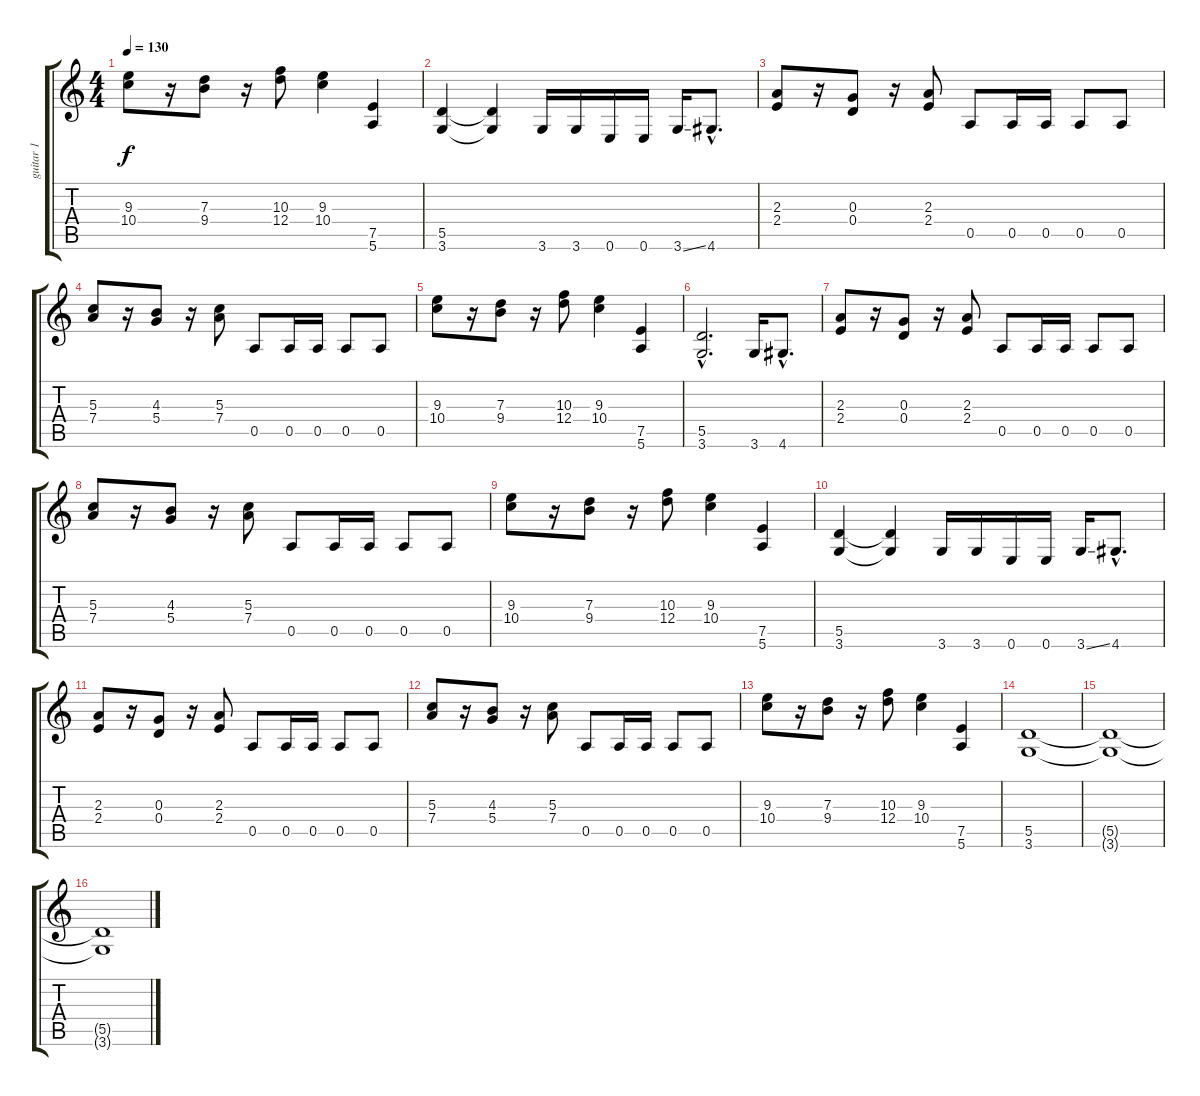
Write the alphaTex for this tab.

\track ("guitar 1" "guitar 1") {instrument distortionguitar}
\staff {score tabs}
\tuning (E4 B3 G3 D3 A2 E2) {hide}
\ts (4 4)
\tempo 130
\clef g2
\ks c
(9.3 10.4).8{dy f} r.16 (7.3 9.4).8 r.16 (10.3 12.4).8 (9.3 10.4).4 (7.5 5.6).4 |
(5.5 3.6).4 (5.5{t} 3.6{t}).4 3.6.16 3.6.16 0.6.16 0.6.16 3.6{ss}.16 4.6{hac}.8{d} |
(2.3 2.4).8 r.16 (0.3 0.4).8 r.16 (2.3 2.4).8 0.5.8 0.5.16 0.5.16 0.5.8 0.5.8 |
(5.3 7.4).8 r.16 (4.3 5.4).8 r.16 (5.3 7.4).8 0.5.8 0.5.16 0.5.16 0.5.8 0.5.8 |
(9.3 10.4).8 r.16 (7.3 9.4).8 r.16 (10.3 12.4).8 (9.3 10.4).4 (7.5 5.6).4 |
(5.5{hac} 3.6{hac}).2{d} 3.6.16 4.6{hac}.8{d} |
(2.3 2.4).8 r.16 (0.3 0.4).8 r.16 (2.3 2.4).8 0.5.8 0.5.16 0.5.16 0.5.8 0.5.8 |
(5.3 7.4).8 r.16 (4.3 5.4).8 r.16 (5.3 7.4).8 0.5.8 0.5.16 0.5.16 0.5.8 0.5.8 |
(9.3 10.4).8 r.16 (7.3 9.4).8 r.16 (10.3 12.4).8 (9.3 10.4).4 (7.5 5.6).4 |
(5.5 3.6).4 (5.5{t} 3.6{t}).4 3.6.16 3.6.16 0.6.16 0.6.16 3.6{ss}.16 4.6{hac}.8{d} |
(2.3 2.4).8 r.16 (0.3 0.4).8 r.16 (2.3 2.4).8 0.5.8 0.5.16 0.5.16 0.5.8 0.5.8 |
(5.3 7.4).8 r.16 (4.3 5.4).8 r.16 (5.3 7.4).8 0.5.8 0.5.16 0.5.16 0.5.8 0.5.8 |
(9.3 10.4).8 r.16 (7.3 9.4).8 r.16 (10.3 12.4).8 (9.3 10.4).4 (7.5 5.6).4 |
(5.5 3.6).1 |
(5.5{t} 3.6{t}).1 |
(5.5{t} 3.6{t}).1
